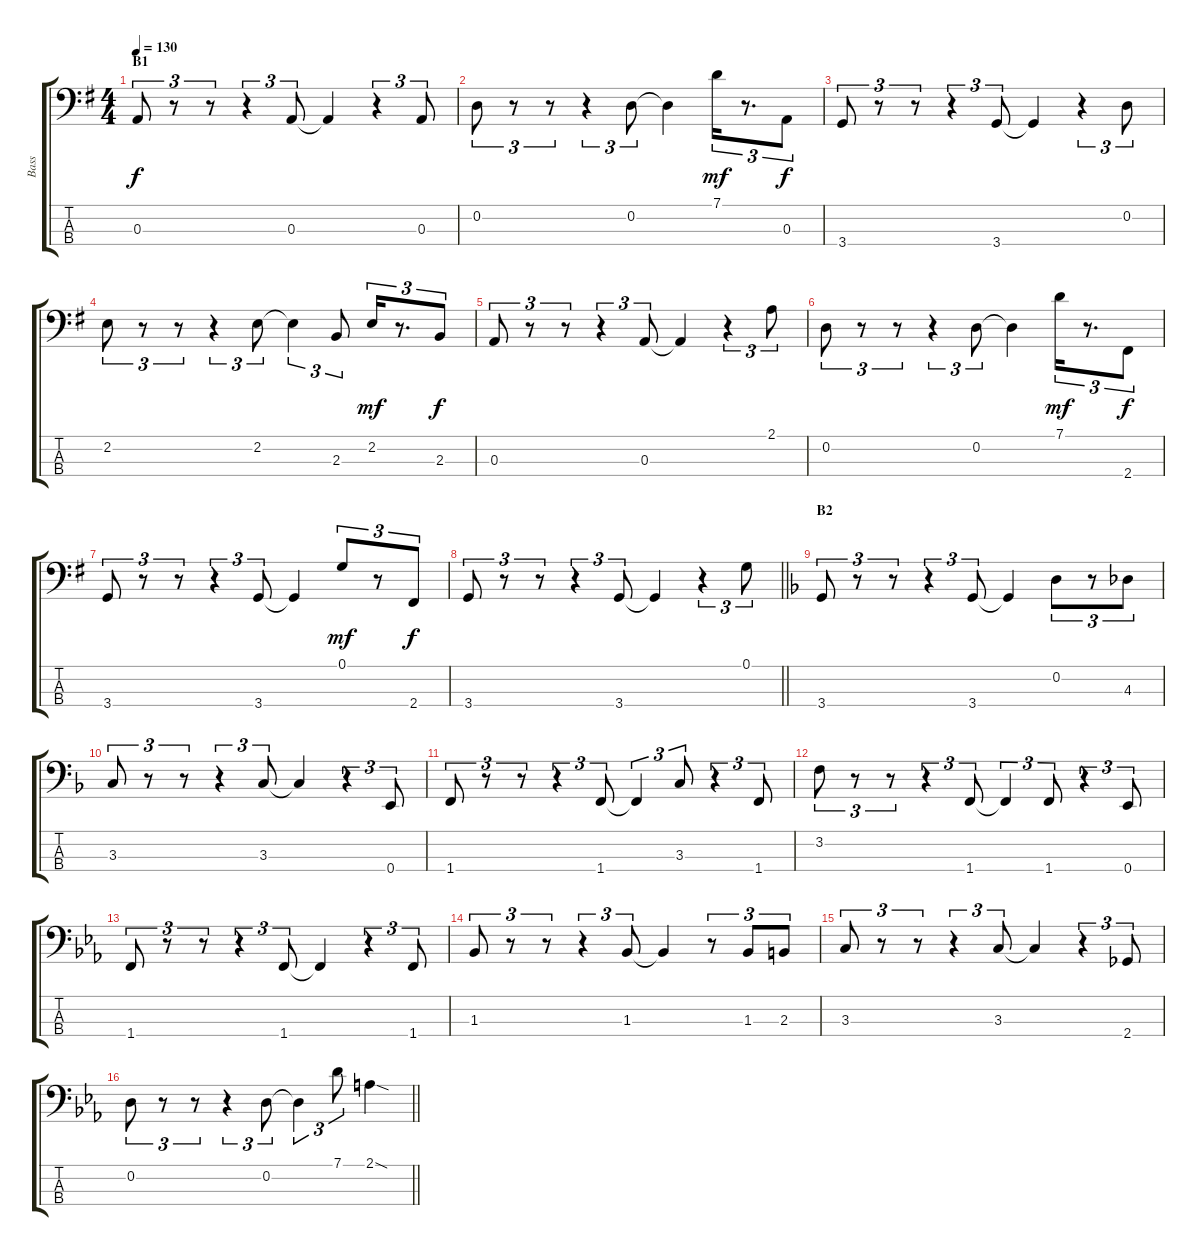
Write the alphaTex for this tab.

\track ("Bass" "Bass") {instrument electricbassfinger}
\staff {score tabs}
\tuning (G2 D2 A1 E1) {hide}
\ts (4 4)
\section ("" "B1")
\tempo 130
\clef f4
\ks g
0.3.8{tu (3 2) dy f} r.8{tu (3 2)} r.8{tu (3 2)} r.4{tu (3 2)} 0.3.8{tu (3 2)} 0.3{t}.4 r.4{tu (3 2)} 0.3.8{tu (3 2)} |
0.2.8{tu (3 2)} r.8{tu (3 2)} r.8{tu (3 2)} r.4{tu (3 2)} 0.2.8{tu (3 2)} 0.2{t}.4 7.1.16{tu (3 2) dy mf} r.8{d tu (3 2)} 0.3.8{tu (3 2) dy f} |
3.4.8{tu (3 2)} r.8{tu (3 2)} r.8{tu (3 2)} r.4{tu (3 2)} 3.4.8{tu (3 2)} 3.4{t}.4 r.4{tu (3 2)} 0.2.8{tu (3 2)} |
2.2.8{tu (3 2)} r.8{tu (3 2)} r.8{tu (3 2)} r.4{tu (3 2)} 2.2.8{tu (3 2)} 2.2{t}.4{tu (3 2)} 2.3.8{tu (3 2)} 2.2.16{tu (3 2) dy mf} r.8{d tu (3 2)} 2.3.8{tu (3 2) dy f} |
0.3.8{tu (3 2)} r.8{tu (3 2)} r.8{tu (3 2)} r.4{tu (3 2)} 0.3.8{tu (3 2)} 0.3{t}.4 r.4{tu (3 2)} 2.1.8{tu (3 2)} |
0.2.8{tu (3 2)} r.8{tu (3 2)} r.8{tu (3 2)} r.4{tu (3 2)} 0.2.8{tu (3 2)} 0.2{t}.4 7.1.16{tu (3 2) dy mf} r.8{d tu (3 2)} 2.4.8{tu (3 2) dy f} |
3.4.8{tu (3 2)} r.8{tu (3 2)} r.8{tu (3 2)} r.4{tu (3 2)} 3.4.8{tu (3 2)} 3.4{t}.4 0.1.8{tu (3 2) dy mf} r.8{tu (3 2)} 2.4.8{tu (3 2) dy f} |
\barLineRight lightlight
3.4.8{tu (3 2)} r.8{tu (3 2)} r.8{tu (3 2)} r.4{tu (3 2)} 3.4.8{tu (3 2)} 3.4{t}.4 r.4{tu (3 2)} 0.1.8{tu (3 2)} |
\section ("" "B2")
\ks f
3.4.8{tu (3 2)} r.8{tu (3 2)} r.8{tu (3 2)} r.4{tu (3 2)} 3.4.8{tu (3 2)} 3.4{t}.4 0.2.8{tu (3 2)} r.8{tu (3 2)} 4.3.8{tu (3 2)} |
3.3.8{tu (3 2)} r.8{tu (3 2)} r.8{tu (3 2)} r.4{tu (3 2)} 3.3.8{tu (3 2)} 3.3{t}.4 r.4{tu (3 2)} 0.4.8{tu (3 2)} |
1.4.8{tu (3 2)} r.8{tu (3 2)} r.8{tu (3 2)} r.4{tu (3 2)} 1.4.8{tu (3 2)} 1.4{t}.4{tu (3 2)} 3.3.8{tu (3 2)} r.4{tu (3 2)} 1.4.8{tu (3 2)} |
3.2.8{tu (3 2)} r.8{tu (3 2)} r.8{tu (3 2)} r.4{tu (3 2)} 1.4.8{tu (3 2)} 1.4{t}.4{tu (3 2)} 1.4.8{tu (3 2)} r.4{tu (3 2)} 0.4.8{tu (3 2)} |
\ks eb
1.4.8{tu (3 2)} r.8{tu (3 2)} r.8{tu (3 2)} r.4{tu (3 2)} 1.4.8{tu (3 2)} 1.4{t}.4 r.4{tu (3 2)} 1.4.8{tu (3 2)} |
1.3.8{tu (3 2)} r.8{tu (3 2)} r.8{tu (3 2)} r.4{tu (3 2)} 1.3.8{tu (3 2)} 1.3{t}.4 r.8{tu (3 2)} 1.3.8{tu (3 2)} 2.3.8{tu (3 2)} |
3.3.8{tu (3 2)} r.8{tu (3 2)} r.8{tu (3 2)} r.4{tu (3 2)} 3.3.8{tu (3 2)} 3.3{t}.4 r.4{tu (3 2)} 2.4.8{tu (3 2)} |
\barLineRight lightlight
0.2.8{tu (3 2)} r.8{tu (3 2)} r.8{tu (3 2)} r.4{tu (3 2)} 0.2.8{tu (3 2)} 0.2{t}.4{tu (3 2)} 7.1.8{tu (3 2)} 2.1{sod}.4
